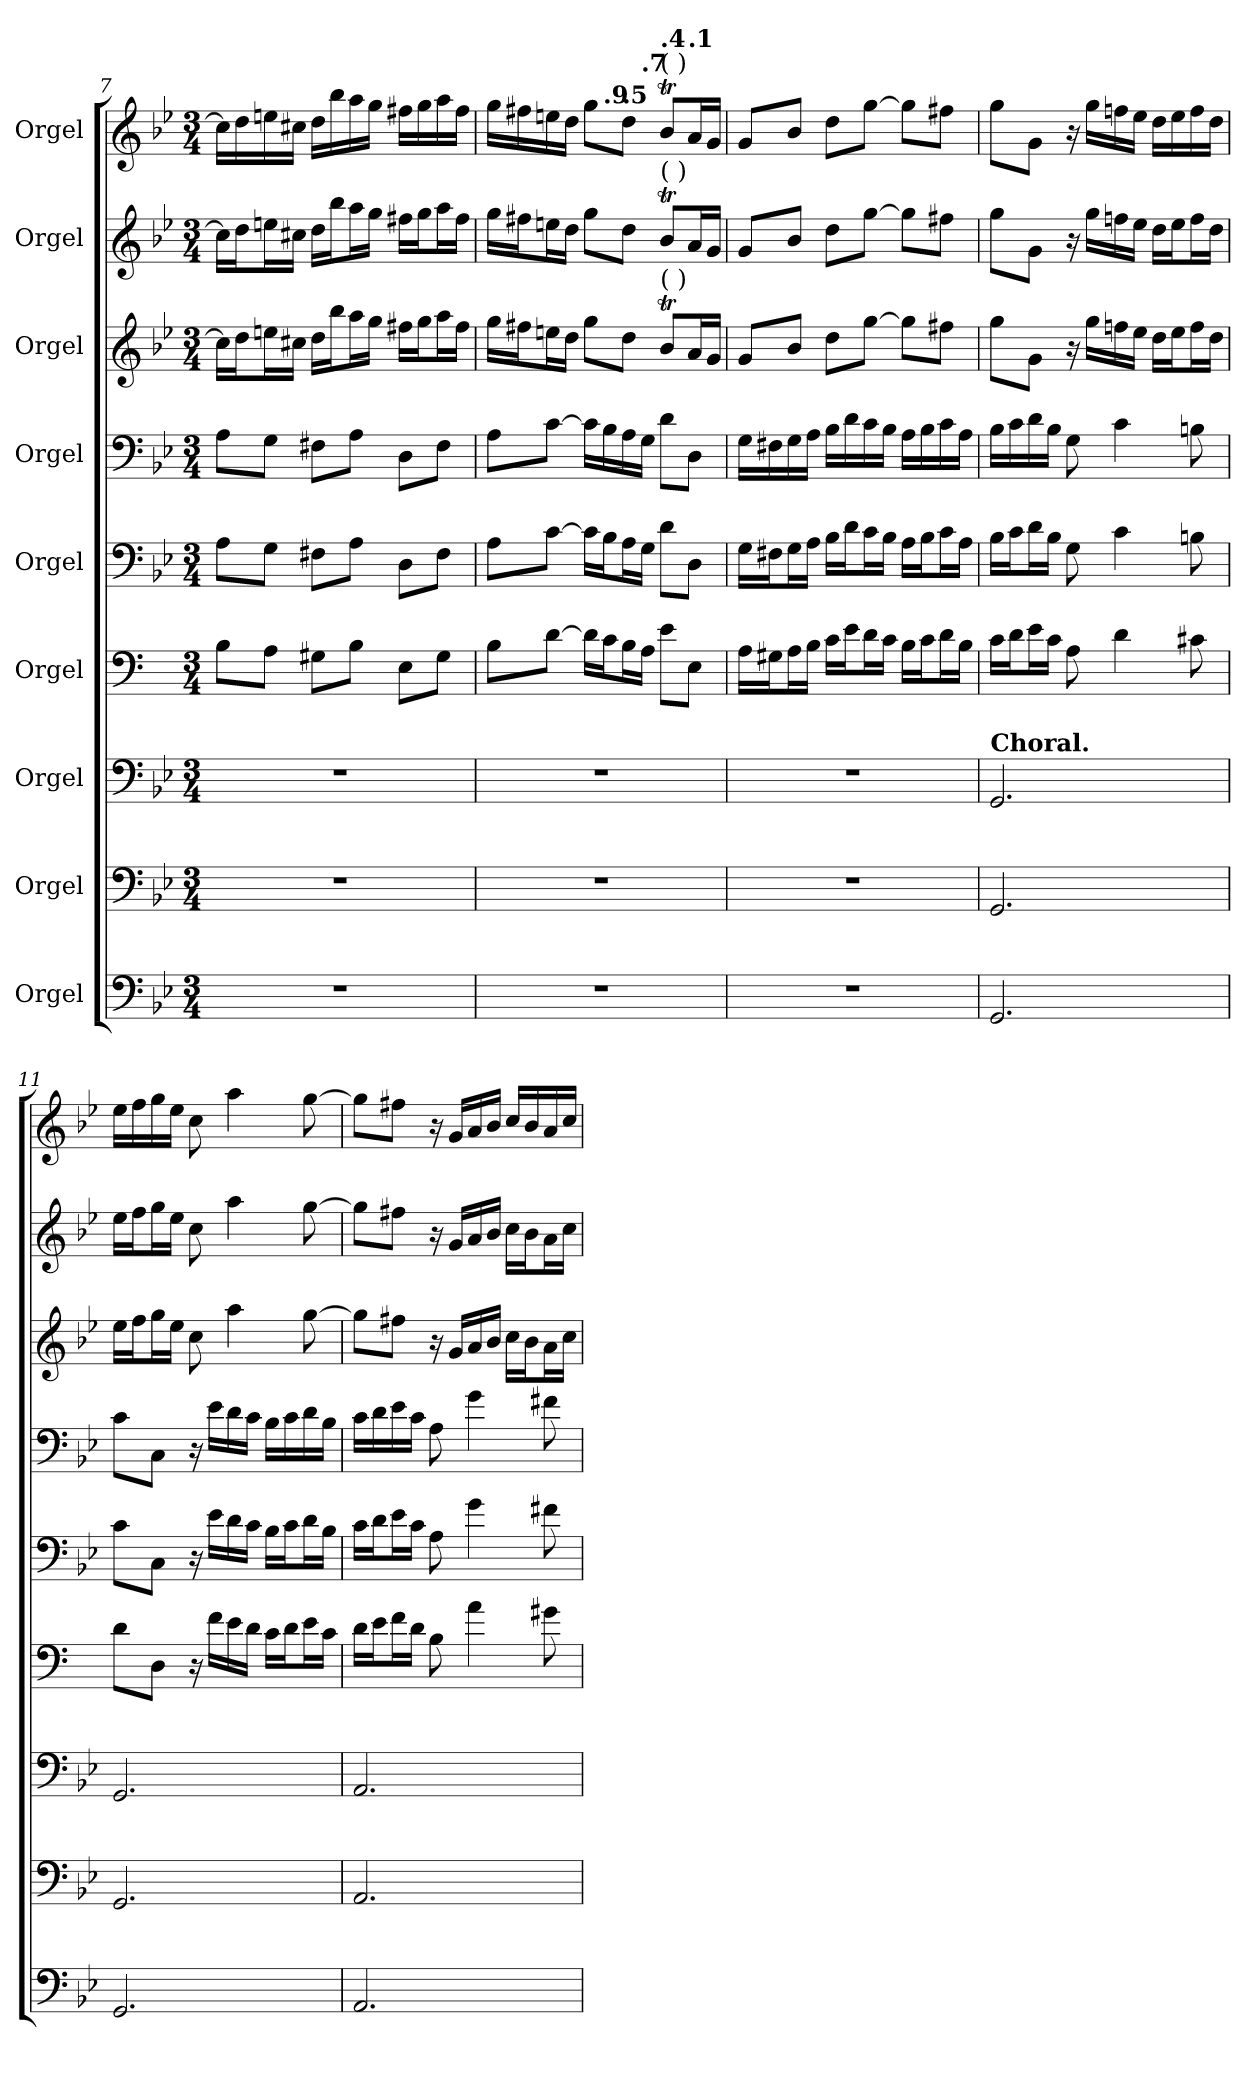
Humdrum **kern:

**kern	**kern	**kern	**kern	**kern	**kern	**kern	**kern	**kern
*part9	*part8	*part7	*part6	*part5	*part4	*part3	*part2	*part1
*staff9	*staff8	*staff7	*staff6	*staff5	*staff4	*staff3	*staff2	*staff1
*I"Orgel	*I"Orgel	*I"Orgel	*I"Orgel	*I"Orgel	*I"Orgel	*I"Orgel	*I"Orgel	*I"Orgel
*clefF4	*clefF4	*clefF4	*clefF4	*clefF4	*clefF4	*clefG2	*clefG2	*clefG2
*	*	*	*ITrd1c2	*	*	*	*	*
*k[b-e-]	*k[b-e-]	*k[b-e-]	*k[b-e-]	*k[b-e-]	*k[b-e-]	*k[b-e-]	*k[b-e-]	*k[b-e-]
*M3/4	*M3/4	*M3/4	*M3/4	*M3/4	*M3/4	*M3/4	*M3/4	*M3/4
=7	=7	=7	=7	=7	=7	=7	=7	=7
2.r	2.r	2.r	8A\L	8A\L	8A\L	16cc#\LL]	16cc#\LL]	16cc#\LL]
.	.	.	.	.	.	16dd\J	16dd\J	16dd\
.	.	.	8G\J	8G\J	8G\J	16een\L	16een\L	16een\
.	.	.	.	.	.	16cc#X\JJ	16cc#X\JJ	16cc#X\JJ
.	.	.	8F#X\L	8F#X\L	8F#X\L	16dd\LL	16dd\LL	16dd\LL
.	.	.	.	.	.	16bb-\J	16bb-\J	16bb-\
.	.	.	8A\J	8A\J	8A\J	16aa\L	16aa\L	16aa\
.	.	.	.	.	.	16gg\JJ	16gg\JJ	16gg\JJ
.	.	.	8D\L	8D\L	8D\L	16ff#X\LL	16ff#X\LL	16ff#X\LL
.	.	.	.	.	.	16gg\J	16gg\J	16gg\
.	.	.	8F#\J	8F#\J	8F#\J	16aa\L	16aa\L	16aa\
.	.	.	.	.	.	16ff#\JJ	16ff#\JJ	16ff#\JJ
=8	=8	=8	=8	=8	=8	=8	=8	=8
*	*	*	*	*	*	*	*	*^
*	*	*	*	*	*	*	*	*	*^
2.r	2.r	2.r	8A\L	8A\L	8A\L	16gg\LL	16gg\LL	16gg\LL	4ryy	4..ryy
.	.	.	.	.	.	16ff#X\J	16ff#X\J	16ff#X\	.	.
.	.	.	[8c\J	[8c\J	[8c\J	16een\L	16een\L	16een\	.	.
.	.	.	.	.	.	16dd\JJ	16dd\JJ	16dd\JJ	.	.
*	*	*	*	*	*	*	*	*MM72	*	*
.	.	.	16c\LL]	16c\LL]	16c\LL]	8gg\L	8gg\L	8gg\L	16ryy	.
*	*	*	*	*	*	*	*	*MM71	*	*
!	!	!	!	!	!	!	!	!	!LO:TX:a:B:t=.9	!
.	.	.	16B-\J	16B-\J	16B-\	.	.	.	4..ryy	.
*	*	*	*	*	*	*	*	*MM71	*	*
!	!	!	!	!	!	!	!	!LO:TX:a:B:t=.5	!	!
.	.	.	16A\L	16A\L	16A\	8dd\J	8dd\J	8dd\J	.	.
*	*	*	*	*	*	*	*	*MM70	*	*
!	!	!	!	!	!	!	!	!	!	!LO:TX:a:B:t=.7
.	.	.	16G\JJ	16G\JJ	16G\JJ	.	.	.	.	4ryy
*	*	*	*	*	*	*	*	*MM69	*	*
!	!	!	!	!	!	!	!	!LO:TX:a:t=(    )	!	!
!	!	!	!	!	!	!	!	!LO:TX:a:B:t=.4	!	!
!	!	!	!	!	!	!	!LO:TX:a:t=(     )	!	!	!
!	!	!	!	!	!	!LO:TX:a:t=(     )	!	!	!	!
.	.	.	8d\L	8d\L	8d\L	8b-T/L	8b-T/L	8b-T/L	.	.
*	*	*	*	*	*	*	*	*MM65	*	*
!	!	!	!	!	!	!	!	!LO:TX:a:B:t=.1	!	!
.	.	.	8D\J	8D\J	8D\J	16a/L	16a/L	16a/L	.	.
*	*	*	*	*	*	*	*	*MM62	*	*
.	.	.	.	.	.	16g/JJ	16g/JJ	16g/JJ	.	16ryy
*	*	*	*	*	*	*	*	*v	*v	*v
=9	=9	=9	=9	=9	=9	=9	=9	=9
*	*	*	*	*	*	*	*	*MM72
2.r	2.r	2.r	16G\LL	16G\LL	16G\LL	8g/L	8g/L	8g/L
.	.	.	16F#X\J	16F#X\J	16F#X\	.	.	.
.	.	.	16G\L	16G\L	16G\	8b-/J	8b-/J	8b-/J
.	.	.	16A\JJ	16A\JJ	16A\JJ	.	.	.
.	.	.	16B-\LL	16B-\LL	16B-\LL	8dd\L	8dd\L	8dd\L
.	.	.	16d\J	16d\J	16d\	.	.	.
.	.	.	16c\L	16c\L	16c\	[8gg\J	[8gg\J	[8gg\J
.	.	.	16B-\JJ	16B-\JJ	16B-\JJ	.	.	.
.	.	.	16A\LL	16A\LL	16A\LL	8gg\L]	8gg\L]	8gg\L]
.	.	.	16B-\J	16B-\J	16B-\	.	.	.
.	.	.	16c\L	16c\L	16c\	8ff#X\J	8ff#X\J	8ff#X\J
.	.	.	16A\JJ	16A\JJ	16A\JJ	.	.	.
!!LO:LB:g=z
=10	=10	=10	=10	=10	=10	=10	=10	=10
!	!	!LO:TX:a:B:t=Choral.	!	!	!	!	!	!
2.GG/	2.GG/	2.GG/	16B-\LL	16B-\LL	16B-\LL	8gg\L	8gg\L	8gg\L
.	.	.	16c\J	16c\J	16c\	.	.	.
.	.	.	16d\L	16d\L	16d\	8g\J	8g\J	8g\J
.	.	.	16B-\JJ	16B-\JJ	16B-\JJ	.	.	.
.	.	.	8G\	8G\	8G\	16r	16r	16r
.	.	.	.	.	.	16gg\LL	16gg\LL	16gg\LL
.	.	.	4c\	4c\	4c\	16ffn\	16ffn\	16ffn\
.	.	.	.	.	.	16ee-\JJ	16ee-\JJ	16ee-\JJ
.	.	.	.	.	.	16dd\LL	16dd\LL	16dd\LL
.	.	.	.	.	.	16ee-\J	16ee-\J	16ee-\
.	.	.	8Bn\	8Bn\	8Bn\	16ff\L	16ff\L	16ff\
.	.	.	.	.	.	16dd\JJ	16dd\JJ	16dd\JJ
=11	=11	=11	=11	=11	=11	=11	=11	=11
2.GG/	2.GG/	2.GG/	8c\L	8c\L	8c\L	16ee-\LL	16ee-\LL	16ee-\LL
.	.	.	.	.	.	16ff\J	16ff\J	16ff\
.	.	.	8C\J	8C\J	8C\J	16gg\L	16gg\L	16gg\
.	.	.	.	.	.	16ee-\JJ	16ee-\JJ	16ee-\JJ
.	.	.	16r	16r	16r	8cc\	8cc\	8cc\
.	.	.	16e-\LL	16e-\LL	16e-\LL	.	.	.
.	.	.	16d\	16d\	16d\	4aa\	4aa\	4aa\
.	.	.	16c\JJ	16c\JJ	16c\JJ	.	.	.
.	.	.	16B-\LL	16B-\LL	16B-\LL	.	.	.
.	.	.	16c\J	16c\J	16c\	.	.	.
.	.	.	16d\L	16d\L	16d\	[8gg\	[8gg\	[8gg\
.	.	.	16B-\JJ	16B-\JJ	16B-\JJ	.	.	.
=12	=12	=12	=12	=12	=12	=12	=12	=12
2.AA/	2.AA/	2.AA/	16c\LL	16c\LL	16c\LL	8gg\L]	8gg\L]	8gg\L]
.	.	.	16d\J	16d\J	16d\	.	.	.
.	.	.	16e-\L	16e-\L	16e-\	8ff#X\J	8ff#X\J	8ff#X\J
.	.	.	16c\JJ	16c\JJ	16c\JJ	.	.	.
.	.	.	8A\	8A\	8A\	16r	16r	16r
.	.	.	.	.	.	16g/LL	16g/LL	16g/LL
.	.	.	4g\	4g\	4g\	16a/	16a/	16a/
.	.	.	.	.	.	16b-/JJ	16b-/JJ	16b-/JJ
.	.	.	.	.	.	16cc\LL	16cc\LL	16cc/LL
.	.	.	.	.	.	16b-\J	16b-\J	16b-/
.	.	.	8f#X\	8f#X\	8f#X\	16a\L	16a\L	16a/
.	.	.	.	.	.	16cc\JJ	16cc\JJ	16cc/JJ
=	=	=	=	=	=	=	=	=
*-	*-	*-	*-	*-	*-	*-	*-	*-
